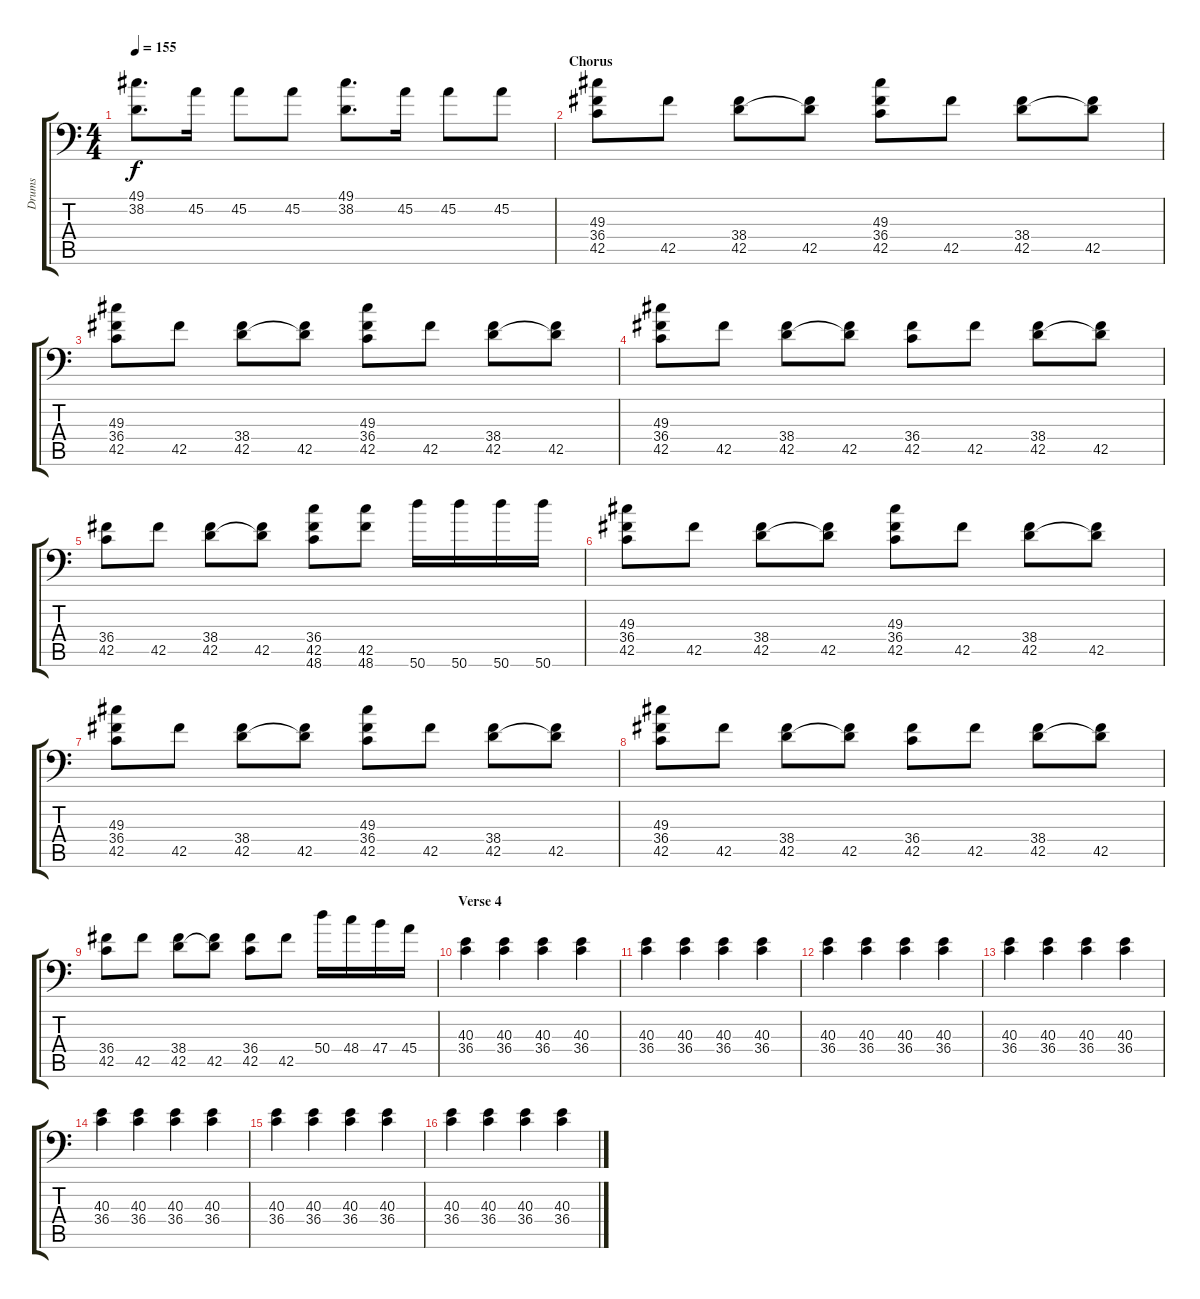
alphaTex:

\track ("Drums" "Drums") {instrument acousticgrandpiano}
\staff {score tabs}
\tuning (C-1 C-1 C-1 C-1 C-1 C-1) {hide}
\ts (4 4)
\tempo 155
\clef f4
\ks c
(49.1 38.2).8{d dy f} 45.2.16 45.2.8 45.2.8 (49.1 38.2).8{d} 45.2.16 45.2.8 45.2.8 |
\section ("" "Chorus")
(49.3 36.4 42.5).8 42.5.8 (38.4 42.5).8 (38.4{t} 42.5).8 (49.3 36.4 42.5).8 42.5.8 (38.4 42.5).8 (38.4{t} 42.5).8 |
(49.3 36.4 42.5).8 42.5.8 (38.4 42.5).8 (38.4{t} 42.5).8 (49.3 36.4 42.5).8 42.5.8 (38.4 42.5).8 (38.4{t} 42.5).8 |
(49.3 36.4 42.5).8 42.5.8 (38.4 42.5).8 (38.4{t} 42.5).8 (36.4 42.5).8 42.5.8 (38.4 42.5).8 (38.4{t} 42.5).8 |
(36.4 42.5).8 42.5.8 (38.4 42.5).8 (38.4{t} 42.5).8 (36.4 42.5 48.6).8 (42.5 48.6).8 50.6.16 50.6.16 50.6.16 50.6.16 |
(49.3 36.4 42.5).8 42.5.8 (38.4 42.5).8 (38.4{t} 42.5).8 (49.3 36.4 42.5).8 42.5.8 (38.4 42.5).8 (38.4{t} 42.5).8 |
(49.3 36.4 42.5).8 42.5.8 (38.4 42.5).8 (38.4{t} 42.5).8 (49.3 36.4 42.5).8 42.5.8 (38.4 42.5).8 (38.4{t} 42.5).8 |
(49.3 36.4 42.5).8 42.5.8 (38.4 42.5).8 (38.4{t} 42.5).8 (36.4 42.5).8 42.5.8 (38.4 42.5).8 (38.4{t} 42.5).8 |
(36.4 42.5).8 42.5.8 (38.4 42.5).8 (38.4{t} 42.5).8 (36.4 42.5).8 42.5.8 50.4.16 48.4.16 47.4.16 45.4.16 |
\section ("" "Verse 4")
(40.3 36.4).4 (40.3 36.4).4 (40.3 36.4).4 (40.3 36.4).4 |
(40.3 36.4).4 (40.3 36.4).4 (40.3 36.4).4 (40.3 36.4).4 |
(40.3 36.4).4 (40.3 36.4).4 (40.3 36.4).4 (40.3 36.4).4 |
(40.3 36.4).4 (40.3 36.4).4 (40.3 36.4).4 (40.3 36.4).4 |
(40.3 36.4).4 (40.3 36.4).4 (40.3 36.4).4 (40.3 36.4).4 |
(40.3 36.4).4 (40.3 36.4).4 (40.3 36.4).4 (40.3 36.4).4 |
(40.3 36.4).4 (40.3 36.4).4 (40.3 36.4).4 (40.3 36.4).4
